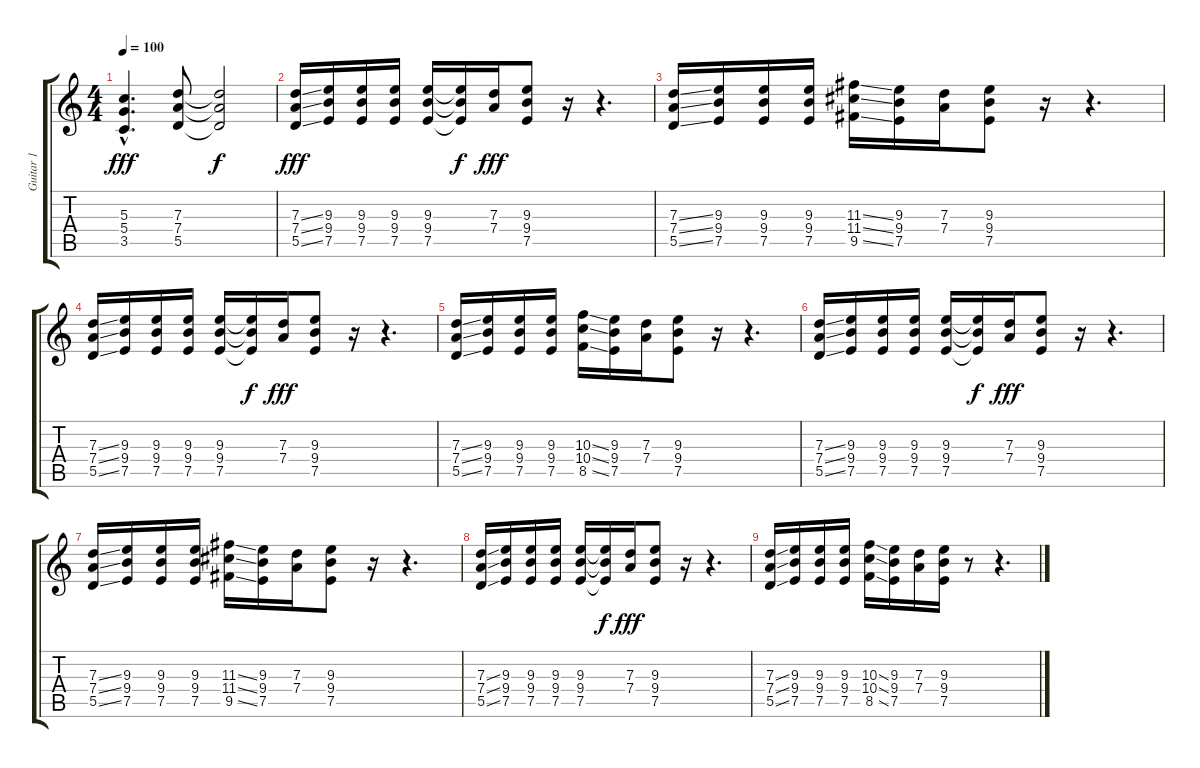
\track ("Guitar 1" "Guitar 1") {instrument distortionguitar}
\staff {score tabs}
\tuning (E4 B3 G3 D3 A2 E2) {hide}
\ts (4 4)
\tempo 100
\clef g2
\ks c
(5.3{hac} 5.4{hac} 3.5{hac}).4{d dy fff} (7.3 7.4 5.5).8 (7.3{t} 7.4{t} 5.5{t}).2{dy f} |
(7.3{ss} 7.4{ss} 5.5{ss}).16{dy fff} (9.3 9.4 7.5).16 (9.3 9.4 7.5).16 (9.3 9.4 7.5).16 (9.3 9.4 7.5).16 (9.3{t} 9.4{t} 7.5{t}).16{dy f} (7.3 7.4).16{dy fff} (9.3 9.4 7.5).8 r.16 r.4{d} |
(7.3{ss} 7.4{ss} 5.5{ss}).16 (9.3 9.4 7.5).16 (9.3 9.4 7.5).16 (9.3 9.4 7.5).16 (11.3{ss} 11.4{ss} 9.5{ss}).16 (9.3 9.4 7.5).16 (7.3 7.4).16 (9.3 9.4 7.5).8 r.16 r.4{d} |
(7.3{ss} 7.4{ss} 5.5{ss}).16 (9.3 9.4 7.5).16 (9.3 9.4 7.5).16 (9.3 9.4 7.5).16 (9.3 9.4 7.5).16 (9.3{t} 9.4{t} 7.5{t}).16{dy f} (7.3 7.4).16{dy fff} (9.3 9.4 7.5).8 r.16 r.4{d} |
(7.3{ss} 7.4{ss} 5.5{ss}).16 (9.3 9.4 7.5).16 (9.3 9.4 7.5).16 (9.3 9.4 7.5).16 (10.3{ss} 10.4{ss} 8.5{ss}).16 (9.3 9.4 7.5).16 (7.3 7.4).16 (9.3 9.4 7.5).8 r.16 r.4{d} |
(7.3{ss} 7.4{ss} 5.5{ss}).16 (9.3 9.4 7.5).16 (9.3 9.4 7.5).16 (9.3 9.4 7.5).16 (9.3 9.4 7.5).16 (9.3{t} 9.4{t} 7.5{t}).16{dy f} (7.3 7.4).16{dy fff} (9.3 9.4 7.5).8 r.16 r.4{d} |
(7.3{ss} 7.4{ss} 5.5{ss}).16 (9.3 9.4 7.5).16 (9.3 9.4 7.5).16 (9.3 9.4 7.5).16 (11.3{ss} 11.4{ss} 9.5{ss}).16 (9.3 9.4 7.5).16 (7.3 7.4).16 (9.3 9.4 7.5).8 r.16 r.4{d} |
(7.3{ss} 7.4{ss} 5.5{ss}).16 (9.3 9.4 7.5).16 (9.3 9.4 7.5).16 (9.3 9.4 7.5).16 (9.3 9.4 7.5).16 (9.3{t} 9.4{t} 7.5{t}).16{dy f} (7.3 7.4).16{dy fff} (9.3 9.4 7.5).8 r.16 r.4{d} |
(7.3{ss} 7.4{ss} 5.5{ss}).16 (9.3 9.4 7.5).16 (9.3 9.4 7.5).16 (9.3 9.4 7.5).16 (10.3{ss} 10.4{ss} 8.5{ss}).16 (9.3 9.4 7.5).16 (7.3 7.4).16 (9.3 9.4 7.5).16 r.8 r.4{d}
